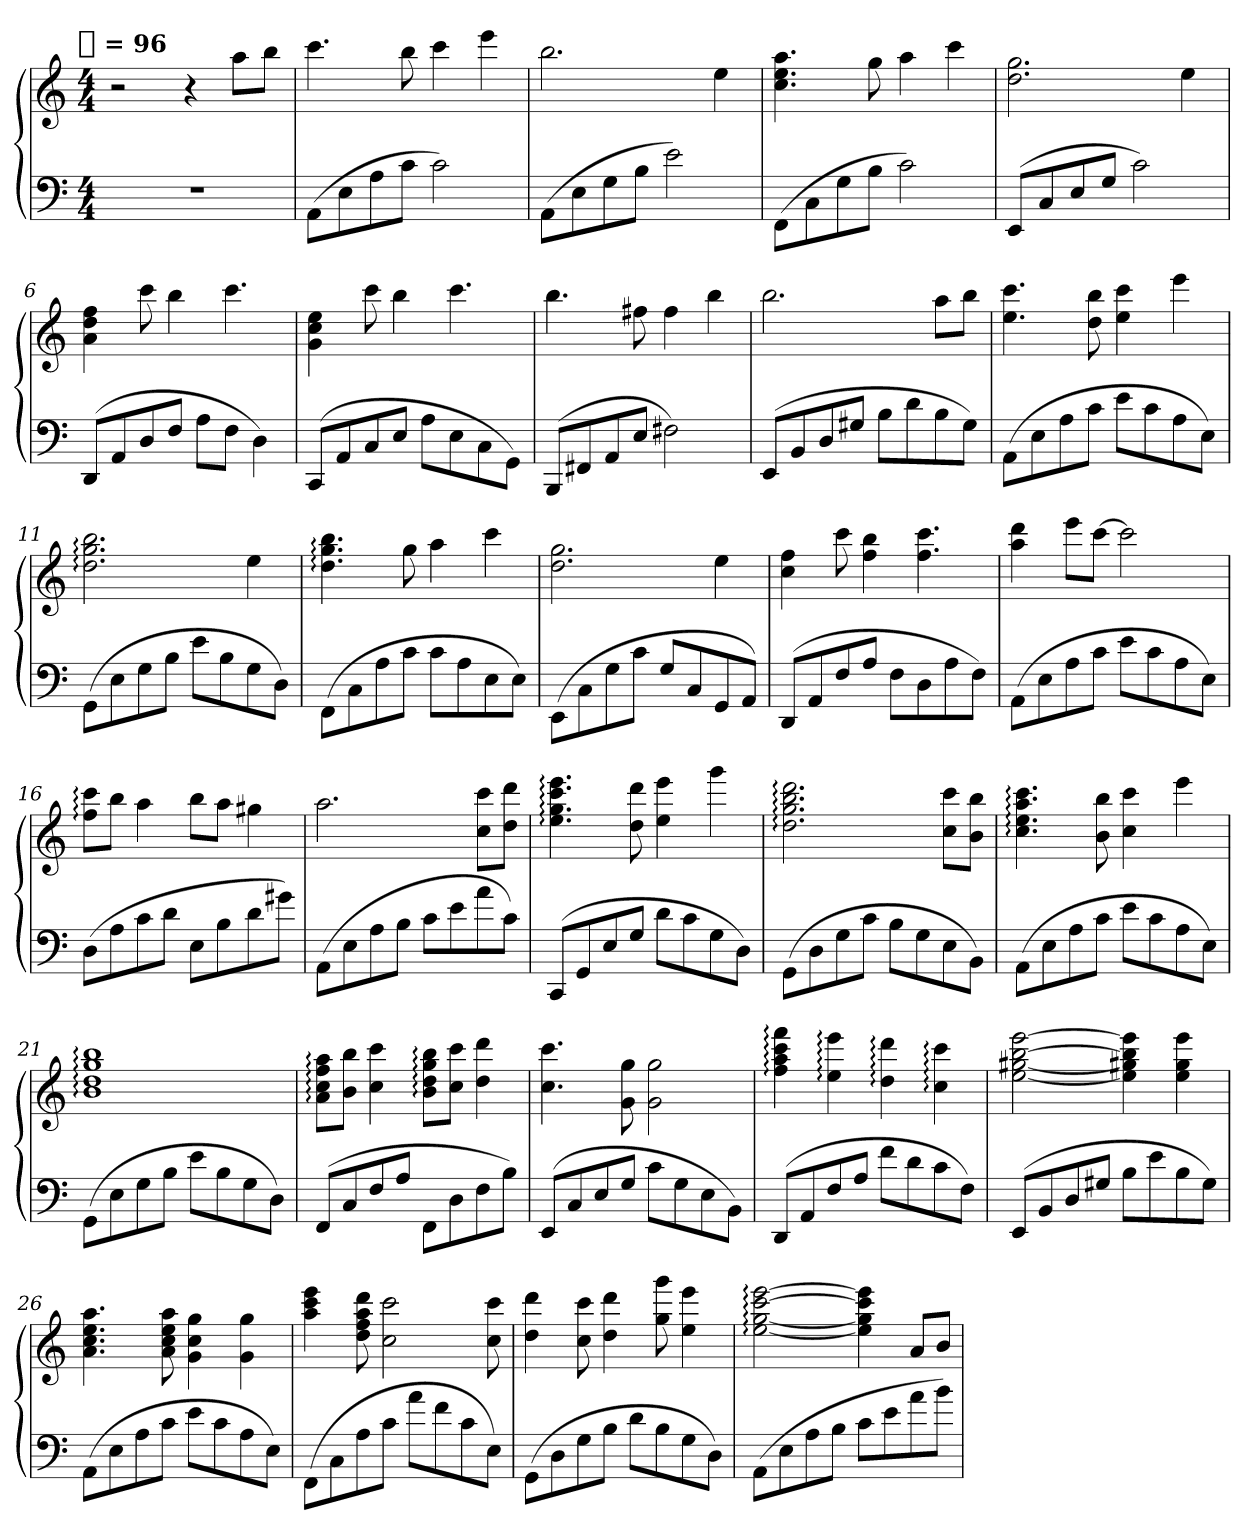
**kern	**kern
*part1	*part1
*staff2	*staff1
*clefF4	*clefG2
!!LO:TX:omd:t=[quarter] = 96
*M4/4	*M4/4
*MM96	*MM96
=1	=1
1r	2r
.	4r
.	8aaL
.	8bbJ
=2	=2
(8AAL	4.ccc
8E	.
8A	.
8cJ	8bb
2c)	4ccc
.	4eee
=3	=3
(8AAL	2.bb
8E	.
8G	.
8BJ	.
2e)	.
.	4ee
=4	=4
(8FFL	4.cc 4.ee 4.aa
8C	.
8G	.
8BJ	8gg
2c)	4aa
.	4ccc
=5	=5
(8EEL	2.dd 2.gg
8C	.
8E	.
8GJ	.
2c)	.
.	4ee
=6	=6
(8DDL	4a 4dd 4ff
8AA	.
8D	8ccc
8FJ	4bb
8AL	.
8FJ	4.ccc
4D)	.
!!LO:LB:g=z
=7	=7
(8CCL	4g 4cc 4ee
8AA	.
8C	8ccc
8EJ	4bb
8AL	.
8E	4.ccc
8C	.
8GGJ)	.
=8	=8
(8BBBL	4.bb
8FF#X	.
8AA	.
8EJ	8ff#X
2F#X)	4ff#
.	4bb
=9	=9
(8EEL	2.bb
8BB	.
8D	.
8G#XJ	.
8BL	.
8d	.
8B	8aaL
8G#J)	8bbJ
=10	=10
(8AAL	4.ee 4.ccc
8E	.
8A	.
8cJ	8dd 8bb
8eL	4ee 4ccc
8c	.
8A	4eee
8EJ)	.
=11	=11
(8GGL	2.dd: 2.gg: 2.bb:
8E	.
8G	.
8BJ	.
8eL	.
8B	.
8G	4ee
8DJ)	.
!!LO:LB:g=z
=12	=12
(8FFL	4.dd: 4.gg: 4.bb:
8C	.
8A	.
8cJ	8gg
8cL	4aa
8A	.
8E	4ccc
8EJ)	.
=13	=13
(8EEL	2.dd 2.gg
8C	.
8G	.
8cJ	.
8GL	.
8C	.
8GG	4ee
8AAJ)	.
=14	=14
(8DDL	4cc 4ff
8AA	.
8F	8ccc
8AJ	4ff 4bb
8FL	.
8D	4.ff 4.ccc
8A	.
8FJ)	.
=15	=15
(8AAL	4aa 4ddd
8E	.
8A	8eeeL
8cJ	[8cccJ
8eL	2ccc]
8c	.
8A	.
8EJ)	.
=16	=16
(8DL	8ff: 8ccc:L
8A	8bbJ
8c	4aa
8dJ	.
8EL	8bbL
8B	8aaJ
8d	4gg#X
8g#XJ)	.
!!LO:LB:g=z
=17	=17
(8AAL	2.aa
8E	.
8A	.
8BJ	.
8cL	.
8e	.
8a	8cc 8cccL
8cJ)	8dd 8dddJ
=18	=18
(8CCL	4.ee: 4.gg: 4.ccc: 4.eee:
8GG	.
8E	.
8GJ	8dd 8ddd
8dL	4ee 4eee
8c	.
8G	4ggg
8DJ)	.
=19	=19
(8GGL	2.dd: 2.gg: 2.bb: 2.ddd:
8D	.
8G	.
8cJ	.
8BL	.
8G	.
8E	8cc 8cccL
8BBJ)	8b 8bbJ
=20	=20
(8AAL	4.cc: 4.ee: 4.aa: 4.ccc:
8E	.
8A	.
8cJ	8b 8bb
8eL	4cc 4ccc
8c	.
8A	4eee
8EJ)	.
=21	=21
(8GGL	1b: 1dd: 1gg: 1bb:
8E	.
8G	.
8BJ	.
8eL	.
8B	.
8G	.
8DJ)	.
!!LO:LB:g=z
=22	=22
(8FFL	8a: 8cc: 8ff: 8aa:L
8C	8b 8bbJ
8F	4cc 4ccc
8AJ	.
8FFL	8b: 8dd: 8gg: 8bb:L
8D	8cc 8cccJ
8F	4dd 4ddd
8BJ)	.
=23	=23
(8EEL	4.cc 4.ccc
8C	.
8E	.
8GJ	8g 8gg
8cL	2g 2gg
8G	.
8E	.
8BBJ)	.
=24	=24
(8DDL	4ff: 4aa: 4ccc: 4fff:
8AA	.
8F	4ee: 4eee:
8AJ	.
8fL	4dd: 4ddd:
8d	.
8c	4cc: 4ccc:
8FJ)	.
=25	=25
(8EEL	[2ee [2gg#X [2bb [2eee
8BB	.
8D	.
8G#XJ	.
8BL	4ee] 4gg#X] 4bb] 4eee]
8e	.
8B	4ee 4gg# 4eee
8G#J)	.
=26	=26
(8AAL	4.a 4.cc 4.ee 4.aa
8E	.
8A	.
8cJ	8a 8cc 8ee 8aa
8eL	4g 4cc 4gg
8c	.
8A	4g 4gg
8EJ)	.
!!LO:LB:g=z
=27	=27
(8FFL	4aa 4ccc 4eee
8C	.
8A	8dd 8ff 8aa 8ddd
8cJ	2cc 2ccc
8aL	.
8f	.
8c	.
8EJ)	8cc 8ccc
=28	=28
(8GGL	4dd 4ddd
8D	.
8G	8cc 8ccc
8BJ	4dd 4ddd
8dL	.
8B	8gg 8ggg
8G	4ee 4eee
8DJ)	.
=29	=29
(8AAL	[2ee: [2gg: [2ccc: [2eee:
8E	.
8A	.
8BJ	.
8cL	4ee] 4gg] 4ccc] 4eee]
8e	.
8a	8aL
8bJ)	8bJ
=	=
*-	*-
